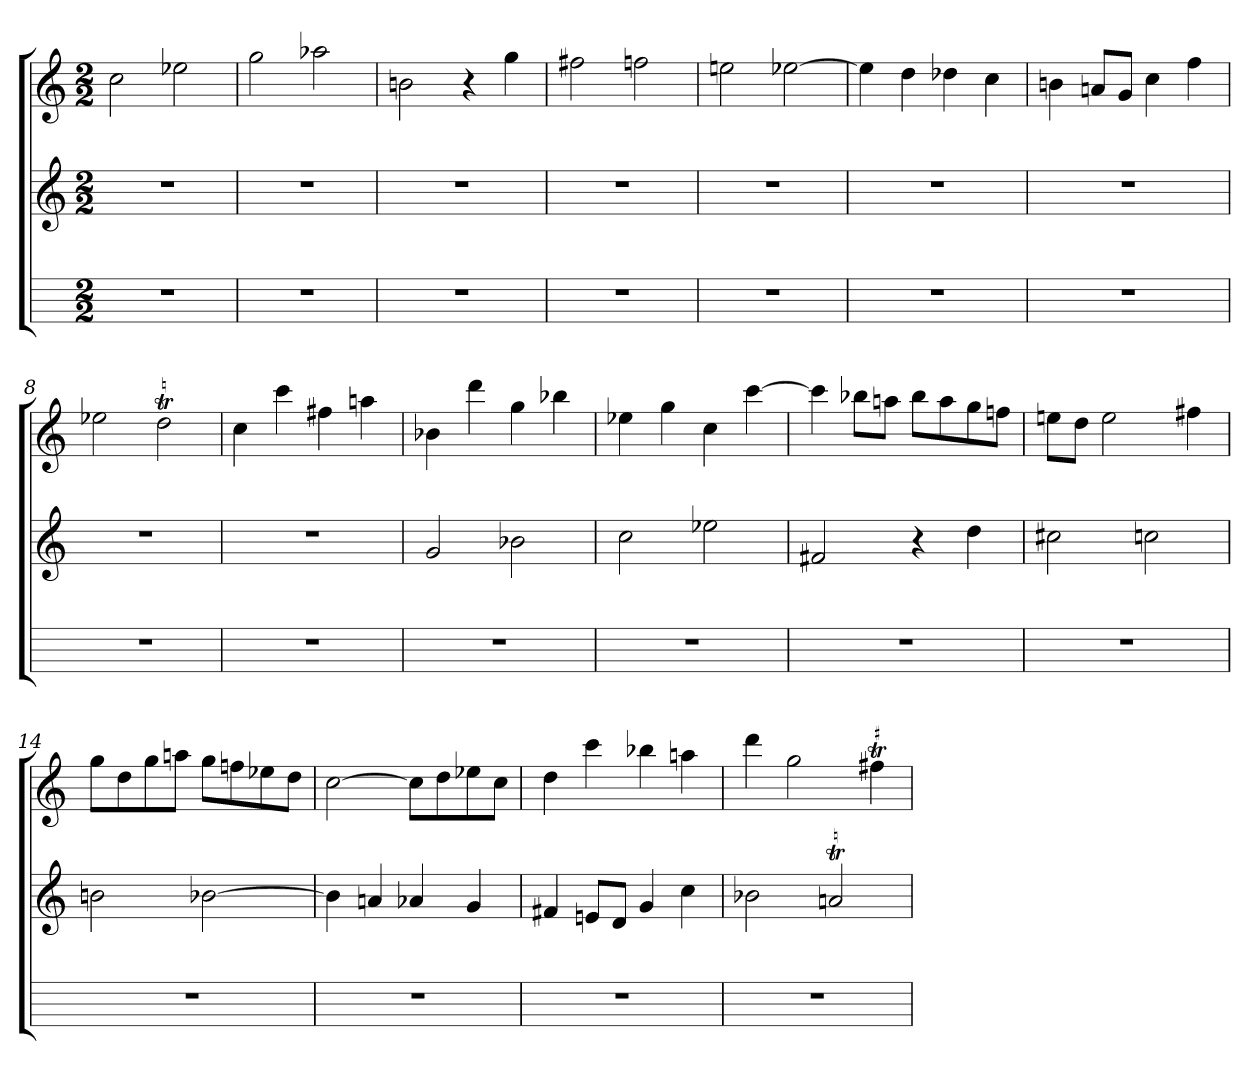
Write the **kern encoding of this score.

**kern	**kern	**kern
*part3	*part2	*part1
*staff3	*staff2	*staff1
*M2/2	*M2/2	*M2/2
*MM119	*MM119	*MM119
=1	=1	=1
1r	1r	2cc
.	.	2ee-X
=2	=2	=2
1r	1r	2gg
.	.	2aa-X
=3	=3	=3
1r	1r	2bn
.	.	4r
.	.	4gg
=4	=4	=4
1r	1r	2ff#X
.	.	2ffn
=5	=5	=5
1r	1r	2een
.	.	[2ee-X
=6	=6	=6
1r	1r	4ee-]
.	.	4dd
.	.	4dd-X
.	.	4cc
=7	=7	=7
1r	1r	4bn
.	.	8anL
.	.	8gJ
.	.	4cc
.	.	4ff
=8	=8	=8
1r	1r	2ee-X
.	.	2ddT
=9	=9	=9
1r	1r	4cc
.	.	4ccc
.	.	4ff#X
.	.	4aan
=10	=10	=10
1r	2g	4b-X
.	.	4ddd
.	2b-X	4gg
.	.	4bb-X
=11	=11	=11
1r	2cc	4ee-X
.	.	4gg
.	2ee-X	4cc
.	.	[4ccc
=12	=12	=12
1r	2f#X	4ccc]
.	.	8bb-XL
.	.	8aanJ
.	4r	8bb-L
.	.	8aa
.	4dd	8gg
.	.	8ffnJ
=13	=13	=13
1r	2cc#X	8eenL
.	.	8ddJ
.	.	2ee
.	2ccn	.
.	.	4ff#X
=14	=14	=14
1r	2bn	8ggL
.	.	8dd
.	.	8gg
.	.	8aanJ
.	[2b-X	8ggL
.	.	8ffn
.	.	8ee-X
.	.	8ddJ
=15	=15	=15
1r	4b-]	[2cc
.	4an	.
.	4a-X	8ccL]
.	.	8dd
.	4g	8ee-X
.	.	8ccJ
=16	=16	=16
1r	4f#X	4dd
.	8enL	4ccc
.	8dJ	.
.	4g	4bb-X
.	4cc	4aan
=17	=17	=17
1r	2b-X	4ddd
.	.	2gg
.	2anT	.
!	!	!LO:TR:acc=#
.	.	4ff#XT
=	=	=
*-	*-	*-
